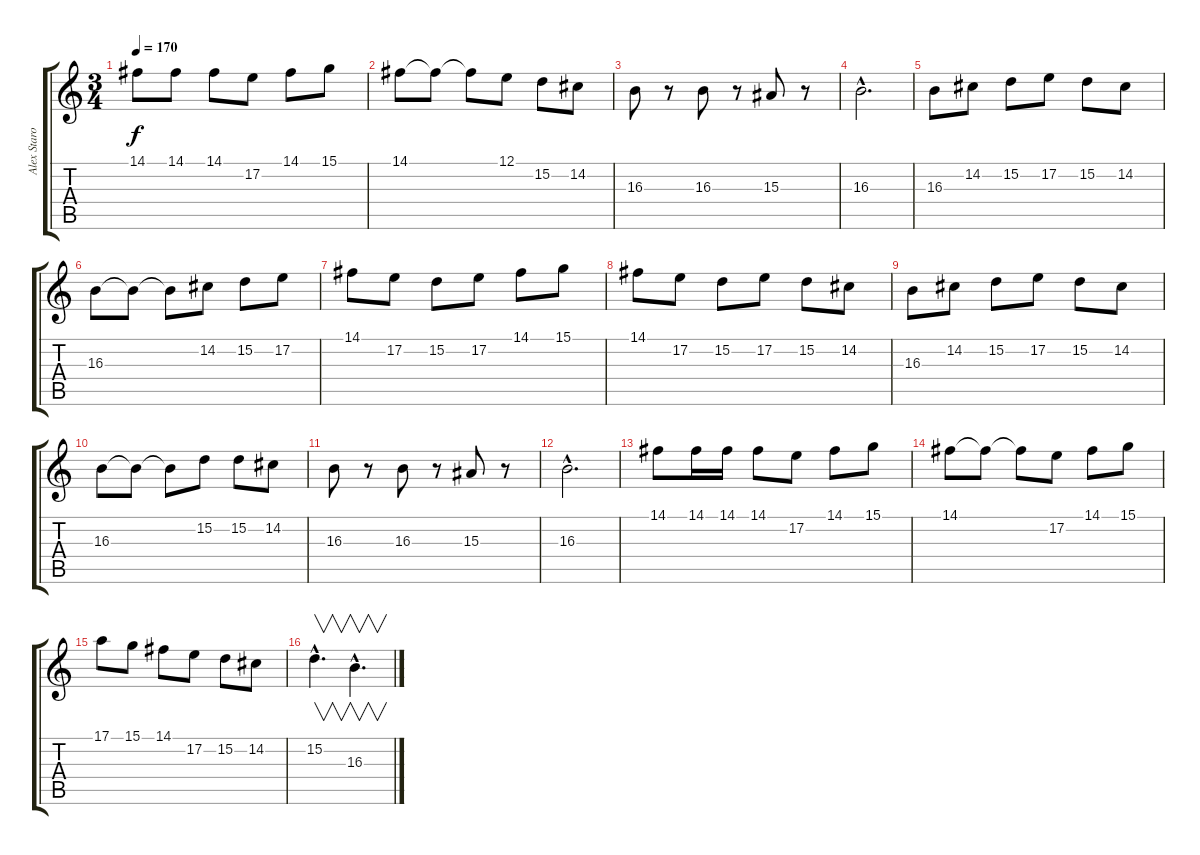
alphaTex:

\track ("Alex Staropoli" "Alex Staro") {instrument violin}
\staff {score tabs}
\tuning (E4 B3 G3 D3 A2 E2) {hide}
\ts (3 4)
\tempo 170
\clef g2
\ks c
14.1.8{dy f} 14.1.8 14.1.8 17.2.8 14.1.8 15.1.8 |
14.1.8 14.1{t}.8 14.1{t}.8 12.1.8 15.2.8 14.2.8 |
16.3.8 r.8 16.3.8 r.8 15.3.8 r.8 |
16.3{hac}.2{d} |
16.3.8 14.2.8 15.2.8 17.2.8 15.2.8 14.2.8 |
16.3.8 16.3{t}.8 16.3{t}.8 14.2.8 15.2.8 17.2.8 |
14.1.8 17.2.8 15.2.8 17.2.8 14.1.8 15.1.8 |
14.1.8 17.2.8 15.2.8 17.2.8 15.2.8 14.2.8 |
16.3.8 14.2.8 15.2.8 17.2.8 15.2.8 14.2.8 |
16.3.8 16.3{t}.8 16.3{t}.8 15.2.8 15.2.8 14.2.8 |
16.3.8 r.8 16.3.8 r.8 15.3.8 r.8 |
16.3{hac}.2{d} |
14.1.8 14.1.16 14.1.16 14.1.8 17.2.8 14.1.8 15.1.8 |
14.1.8 14.1{t}.8 14.1{t}.8 17.2.8 14.1.8 15.1.8 |
17.1.8 15.1.8 14.1.8 17.2.8 15.2.8 14.2.8 |
15.2{hac}.4{v d} 16.3{hac}.4{v d}
